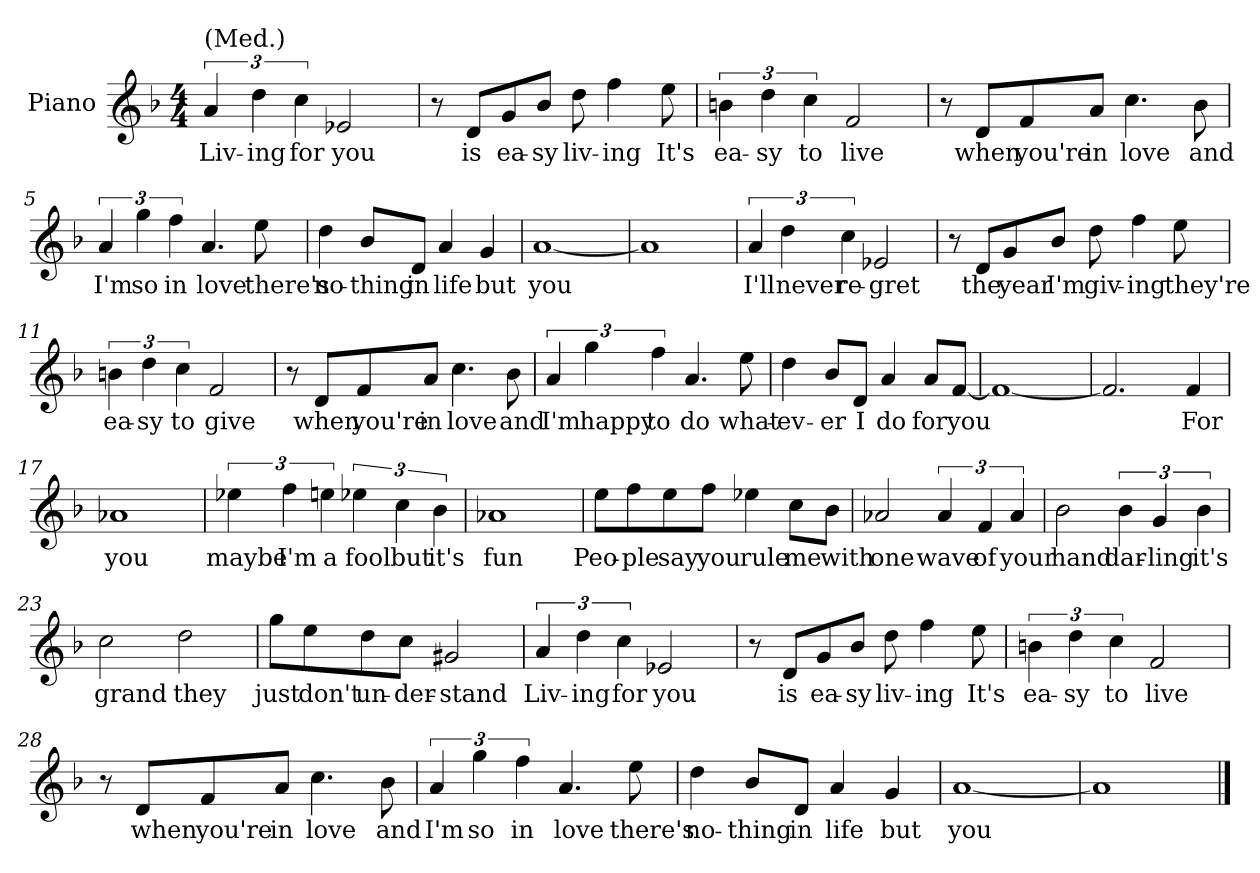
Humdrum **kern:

**kern	**text
*part1	*part1
*staff1	*staff1
*I"Piano	*
*I'Pno.	*
*clefG2	*
*k[b-]	*
*M4/4	*
=1	=1
!LO:TX:a:t=(Med.)	!
!	!LO:LY:b
6a/	Liv-
!	!LO:LY:b
6dd\	-ing
!	!LO:LY:b
6cc\	for
!	!LO:LY:b
2e-X/	you
=2	=2
8r	.
!	!LO:LY:b
8d/L	is
!	!LO:LY:b
8g/	ea-
!	!LO:LY:b
8b-/J	-sy
!	!LO:LY:b
8dd\	liv-
!	!LO:LY:b
4ff\	-ing
!	!LO:LY:b
8ee\	It's
=3	=3
!	!LO:LY:b
6bn\	ea-
!	!LO:LY:b
6dd\	-sy
!	!LO:LY:b
6cc\	to
!	!LO:LY:b
2f/	live
=4	=4
8r	.
!	!LO:LY:b
8d/L	when
!	!LO:LY:b
8f/	you're
!	!LO:LY:b
8a/J	in
!	!LO:LY:b
4.cc\	love
!	!LO:LY:b
8b-\	and
!!LO:LB:g=z
=5	=5
!	!LO:LY:b
6a/	I'm
!	!LO:LY:b
6gg\	so
!	!LO:LY:b
6ff\	in
!	!LO:LY:b
4.a/	love
!	!LO:LY:b
8ee\	there's
=6	=6
!	!LO:LY:b
4dd\	no-
!	!LO:LY:b
8b-/L	-thing
!	!LO:LY:b
8d/J	in
!	!LO:LY:b
4a/	life
!	!LO:LY:b
4g/	but
=7	=7
!	!LO:LY:b
[1a	you
=8	=8
1a]	.
!!LO:LB:g=z
=9	=9
!	!LO:LY:b
6a/	I'll
!	!LO:LY:b
6dd\	never
!	!LO:LY:b
6cc\	re-
!	!LO:LY:b
2e-X/	-gret
=10	=10
8r	.
!	!LO:LY:b
8d/L	the
!	!LO:LY:b
8g/	year
!	!LO:LY:b
8b-/J	I'm
!	!LO:LY:b
8dd\	giv-
!	!LO:LY:b
4ff\	-ing
!	!LO:LY:b
8ee\	they're
=11	=11
!	!LO:LY:b
6bn\	ea-
!	!LO:LY:b
6dd\	-sy
!	!LO:LY:b
6cc\	to
!	!LO:LY:b
2f/	give
=12	=12
8r	.
!	!LO:LY:b
8d/L	when
!	!LO:LY:b
8f/	you're
!	!LO:LY:b
8a/J	in
!	!LO:LY:b
4.cc\	love
!	!LO:LY:b
8b-\	and
!!LO:LB:g=z
=13	=13
!	!LO:LY:b
6a/	I'm
!	!LO:LY:b
6gg\	happy
!	!LO:LY:b
6ff\	to
!	!LO:LY:b
4.a/	do
!	!LO:LY:b
8ee\	what-
=14	=14
!	!LO:LY:b
4dd\	-ev-
!	!LO:LY:b
8b-/L	-er
!	!LO:LY:b
8d/J	I
!	!LO:LY:b
4a/	do
!	!LO:LY:b
8a/L	for
!	!LO:LY:b
[8f/J	you
=15	=15
1f_	.
=16	=16
2.f/]	.
!	!LO:LY:b
4f/	For
!!LO:LB:g=z
=17	=17
!	!LO:LY:b
1a-X	you
=18	=18
!	!LO:LY:b
6ee-X\	maybe
!	!LO:LY:b
6ff\	I'm
!	!LO:LY:b
6een\	a
!	!LO:LY:b
6ee-X\	fool
!	!LO:LY:b
6cc\	but
!	!LO:LY:b
6b-\	it's
=19	=19
!	!LO:LY:b
1a-X	fun
=20	=20
!	!LO:LY:b
8ee\L	Peo-
!	!LO:LY:b
8ff\	-ple
!	!LO:LY:b
8ee\	say
!	!LO:LY:b
8ff\J	you
!	!LO:LY:b
4ee-X\	rule
!	!LO:LY:b
8cc\L	me
!	!LO:LY:b
8b-\J	with
=21	=21
!	!LO:LY:b
2a-X/	one
!	!LO:LY:b
6a-/	wave
!	!LO:LY:b
6f/	of
!	!LO:LY:b
6a-/	your
!!LO:LB:g=z
=22	=22
!	!LO:LY:b
2b-\	hand
!	!LO:LY:b
6b-\	dar-
!	!LO:LY:b
6g/	-ling
!	!LO:LY:b
6b-\	it's
=23	=23
!	!LO:LY:b
2cc\	grand
!	!LO:LY:b
2dd\	they
=24	=24
!	!LO:LY:b
8gg\L	just
!	!LO:LY:b
8ee\	don't
!	!LO:LY:b
8dd\	un-
!	!LO:LY:b
8cc\J	-der-
!	!LO:LY:b
2g#X/	-stand
=25	=25
!	!LO:LY:b
6a/	Liv-
!	!LO:LY:b
6dd\	-ing
!	!LO:LY:b
6cc\	for
!	!LO:LY:b
2e-X/	you
=26	=26
8r	.
!	!LO:LY:b
8d/L	is
!	!LO:LY:b
8g/	ea-
!	!LO:LY:b
8b-/J	-sy
!	!LO:LY:b
8dd\	liv-
!	!LO:LY:b
4ff\	-ing
!	!LO:LY:b
8ee\	It's
!!LO:LB:g=z
=27	=27
!	!LO:LY:b
6bn\	ea-
!	!LO:LY:b
6dd\	-sy
!	!LO:LY:b
6cc\	to
!	!LO:LY:b
2f/	live
=28	=28
8r	.
!	!LO:LY:b
8d/L	when
!	!LO:LY:b
8f/	you're
!	!LO:LY:b
8a/J	in
!	!LO:LY:b
4.cc\	love
!	!LO:LY:b
8b-\	and
=29	=29
!	!LO:LY:b
6a/	I'm
!	!LO:LY:b
6gg\	so
!	!LO:LY:b
6ff\	in
!	!LO:LY:b
4.a/	love
!	!LO:LY:b
8ee\	there's
=30	=30
!	!LO:LY:b
4dd\	no-
!	!LO:LY:b
8b-/L	-thing
!	!LO:LY:b
8d/J	in
!	!LO:LY:b
4a/	life
!	!LO:LY:b
4g/	but
=31	=31
!	!LO:LY:b
[1a	you
=32	=32
1a]	.
==	==
*-	*-
